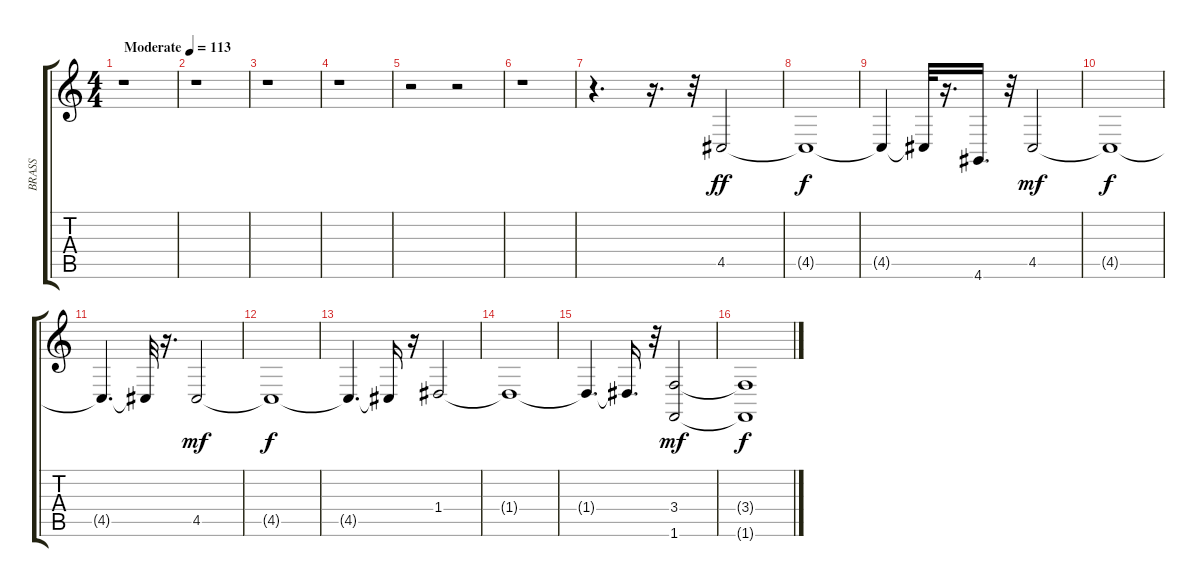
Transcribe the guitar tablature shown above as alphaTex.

\track ("BRASS" "BRASS") {instrument lead2sawtooth}
\staff {score tabs}
\tuning (E4 B3 G3 D3 A2 E2) {hide}
\ts (4 4)
\tempo (113 "Moderate")
\clef g2
\ks c
r.1{dy ff instrument lead2sawtooth} |
r.1 |
r.1 |
r.1 |
r.2 r.2 |
r.1 |
r.4{d} r.16{d} r.32 4.5.2 |
4.5{t}.1{dy f} |
4.5{t}.4 4.5{t}.32 r.16{d} 4.6.16{d} r.32 4.5.2{dy mf} |
4.5{t}.1{dy f} |
4.5{t}.4{d} 4.5{t}.32 r.16{d} 4.5.2{dy mf} |
4.5{t}.1{dy f} |
4.5{t}.4{d} 4.5{t}.16 r.16 1.4.2 |
1.4{t}.1 |
1.4{t}.4{d} 1.4{t}.16{d} r.32 (3.4 1.6).2{dy mf} |
(3.4{t} 1.6{t}).1{dy f}
